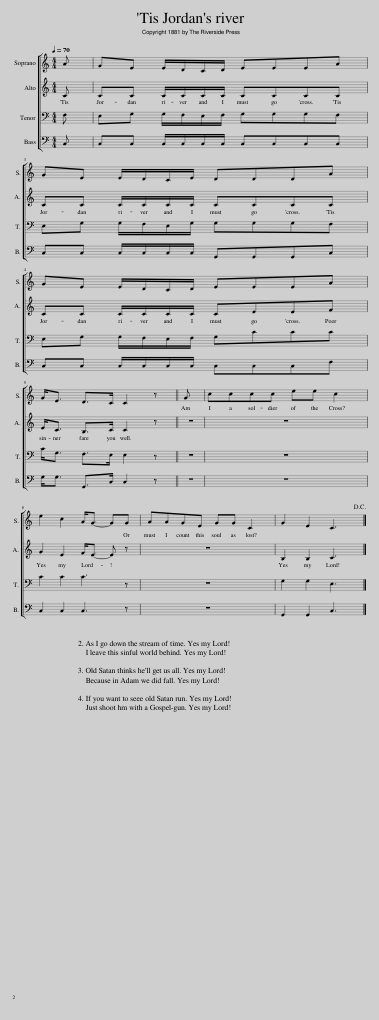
X:1
%%score [ 1 2 3 4 ]
L:1/8
Q:1/4=70
M:4/4
I:linebreak $
K:C
V:1 treble
V:2 treble
V:3 bass
V:4 bass
V:1
 A | GE E/D/C/D/ EEEA |$ GE E/D/C/E/ DDDA |$ GE E/D/C/D/ EEEA |$ G<E D>C C2 z || %5
 G | cccc ee c2 |$ e2 c2 A<G- GG | AAGE GG C2 | G2 E2 C3!D.C.! |] %10
V:2
 C | CC C/C/C/C/ CCCC |$ CC C/C/C/C/ CCCC |$ CC C/C/C/C/ CEEF |$ E<C B,>C C2 z || %5
 z | z8 |$ G2 E2 F<E- E z | z8 | B,2 B,2 C3 |] %10
V:3
 F, | E,G, G,/F,/E,/F,/ G,G,G,F, |$ E,G, G,/F,/E,/G,/ G,G,G,F, |$ E,G, G,/F,/E,/F,/ G,CCC |$ C<G, F,>E, E,2 z || %5
 z | z8 |$ C2 C2 C3 z | z8 | G,2 G,2 E,3 |] %10
V:4
 C, | C,C, C,/C,/C,/C,/ C,C,C,C, |$ C,C, C,/C,/C,/C,/ G,,G,,G,,C, |$ C,C, C,/C,/C,/C,/ C,C,C,F, |$ G,<G, G,,>C, C,2 z || %5
 z | z8 |$ C,2 C,2 C,3 z | z8 | G,,2 G,,2 C,3 |] %10
